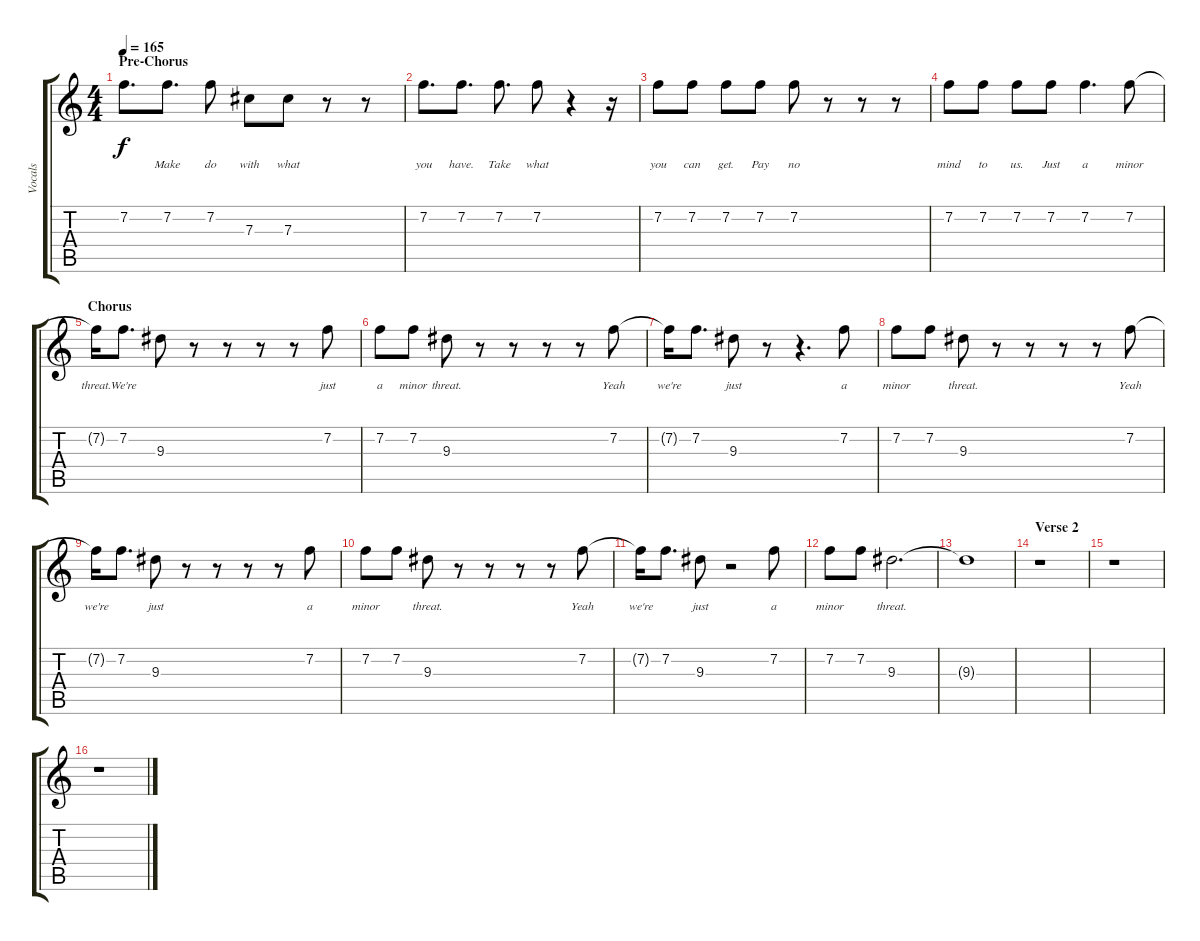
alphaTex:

\track ("Vocals" "Vocals") {instrument overdrivenguitar}
\staff {score tabs}
\tuning (Eb4 Bb3 Gb3 Db3 Ab2 Eb2) {hide}
\ts (4 4)
\section ("" "Pre-Chorus")
\tempo 165
\clef g2
\ks c
7.2.8{d lyrics (0 "") lyrics (1 "") lyrics (2 "") lyrics (3 "") lyrics (4 "") dy f} 7.2.8{d lyrics (0 "Make") lyrics (1 "") lyrics (2 "") lyrics (3 "") lyrics (4 "")} 7.2.8{lyrics (0 "do") lyrics (1 "") lyrics (2 "") lyrics (3 "") lyrics (4 "")} 7.3.8{lyrics (0 "with") lyrics (1 "") lyrics (2 "") lyrics (3 "") lyrics (4 "")} 7.3.8{lyrics (0 "what") lyrics (1 "") lyrics (2 "") lyrics (3 "") lyrics (4 "")} r.8 r.8 |
7.2.8{d lyrics (0 "you") lyrics (1 "") lyrics (2 "") lyrics (3 "") lyrics (4 "")} 7.2.8{d lyrics (0 "have.") lyrics (1 "") lyrics (2 "") lyrics (3 "") lyrics (4 "")} 7.2.8{d lyrics (0 "Take") lyrics (1 "") lyrics (2 "") lyrics (3 "") lyrics (4 "")} 7.2.8{lyrics (0 "what") lyrics (1 "") lyrics (2 "") lyrics (3 "") lyrics (4 "")} r.4 r.16 |
7.2.8{lyrics (0 "you") lyrics (1 "") lyrics (2 "") lyrics (3 "") lyrics (4 "")} 7.2.8{lyrics (0 "can") lyrics (1 "") lyrics (2 "") lyrics (3 "") lyrics (4 "")} 7.2.8{lyrics (0 "get.") lyrics (1 "") lyrics (2 "") lyrics (3 "") lyrics (4 "")} 7.2.8{lyrics (0 "Pay") lyrics (1 "") lyrics (2 "") lyrics (3 "") lyrics (4 "")} 7.2.8{lyrics (0 "no") lyrics (1 "") lyrics (2 "") lyrics (3 "") lyrics (4 "")} r.8 r.8 r.8 |
7.2.8{lyrics (0 "mind") lyrics (1 "") lyrics (2 "") lyrics (3 "") lyrics (4 "")} 7.2.8{lyrics (0 "to") lyrics (1 "") lyrics (2 "") lyrics (3 "") lyrics (4 "")} 7.2.8{lyrics (0 "us.") lyrics (1 "") lyrics (2 "") lyrics (3 "") lyrics (4 "")} 7.2.8{lyrics (0 "Just") lyrics (1 "") lyrics (2 "") lyrics (3 "") lyrics (4 "")} 7.2.4{d lyrics (0 "a") lyrics (1 "") lyrics (2 "") lyrics (3 "") lyrics (4 "")} 7.2.8{lyrics (0 "minor") lyrics (1 "") lyrics (2 "") lyrics (3 "") lyrics (4 "")} |
\section ("" "Chorus")
7.2{t}.16{lyrics (0 "threat.") lyrics (1 "") lyrics (2 "") lyrics (3 "") lyrics (4 "")} 7.2.8{d lyrics (0 "We're") lyrics (1 "") lyrics (2 "") lyrics (3 "") lyrics (4 "")} 9.3.8{lyrics (0 "") lyrics (1 "") lyrics (2 "") lyrics (3 "") lyrics (4 "")} r.8 r.8 r.8 r.8 7.2.8{lyrics (0 "just") lyrics (1 "") lyrics (2 "") lyrics (3 "") lyrics (4 "")} |
7.2.8{lyrics (0 "a") lyrics (1 "") lyrics (2 "") lyrics (3 "") lyrics (4 "")} 7.2.8{lyrics (0 "minor") lyrics (1 "") lyrics (2 "") lyrics (3 "") lyrics (4 "")} 9.3.8{lyrics (0 "threat.") lyrics (1 "") lyrics (2 "") lyrics (3 "") lyrics (4 "")} r.8 r.8 r.8 r.8 7.2.8{lyrics (0 "Yeah") lyrics (1 "") lyrics (2 "") lyrics (3 "") lyrics (4 "")} |
7.2{t}.16{lyrics (0 "we're") lyrics (1 "") lyrics (2 "") lyrics (3 "") lyrics (4 "")} 7.2.8{d lyrics (0 "") lyrics (1 "") lyrics (2 "") lyrics (3 "") lyrics (4 "")} 9.3.8{lyrics (0 "just") lyrics (1 "") lyrics (2 "") lyrics (3 "") lyrics (4 "")} r.8 r.4{d} 7.2.8{lyrics (0 "a") lyrics (1 "") lyrics (2 "") lyrics (3 "") lyrics (4 "")} |
7.2.8{lyrics (0 "minor") lyrics (1 "") lyrics (2 "") lyrics (3 "") lyrics (4 "")} 7.2.8{lyrics (0 "") lyrics (1 "") lyrics (2 "") lyrics (3 "") lyrics (4 "")} 9.3.8{lyrics (0 "threat.") lyrics (1 "") lyrics (2 "") lyrics (3 "") lyrics (4 "")} r.8 r.8 r.8 r.8 7.2.8{lyrics (0 "Yeah") lyrics (1 "") lyrics (2 "") lyrics (3 "") lyrics (4 "")} |
7.2{t}.16{lyrics (0 "we're") lyrics (1 "") lyrics (2 "") lyrics (3 "") lyrics (4 "")} 7.2.8{d lyrics (0 "") lyrics (1 "") lyrics (2 "") lyrics (3 "") lyrics (4 "")} 9.3.8{lyrics (0 "just") lyrics (1 "") lyrics (2 "") lyrics (3 "") lyrics (4 "")} r.8 r.8 r.8 r.8 7.2.8{lyrics (0 "a") lyrics (1 "") lyrics (2 "") lyrics (3 "") lyrics (4 "")} |
7.2.8{lyrics (0 "minor") lyrics (1 "") lyrics (2 "") lyrics (3 "") lyrics (4 "")} 7.2.8{lyrics (0 "") lyrics (1 "") lyrics (2 "") lyrics (3 "") lyrics (4 "")} 9.3.8{lyrics (0 "threat.") lyrics (1 "") lyrics (2 "") lyrics (3 "") lyrics (4 "")} r.8 r.8 r.8 r.8 7.2.8{lyrics (0 "Yeah") lyrics (1 "") lyrics (2 "") lyrics (3 "") lyrics (4 "")} |
7.2{t}.16{lyrics (0 "we're") lyrics (1 "") lyrics (2 "") lyrics (3 "") lyrics (4 "")} 7.2.8{d lyrics (0 "") lyrics (1 "") lyrics (2 "") lyrics (3 "") lyrics (4 "")} 9.3.8{lyrics (0 "just") lyrics (1 "") lyrics (2 "") lyrics (3 "") lyrics (4 "")} r.2 7.2.8{lyrics (0 "a") lyrics (1 "") lyrics (2 "") lyrics (3 "") lyrics (4 "")} |
7.2.8{lyrics (0 "minor") lyrics (1 "") lyrics (2 "") lyrics (3 "") lyrics (4 "")} 7.2.8{lyrics (0 "") lyrics (1 "") lyrics (2 "") lyrics (3 "") lyrics (4 "")} 9.3.2{d lyrics (0 "threat.") lyrics (1 "") lyrics (2 "") lyrics (3 "") lyrics (4 "")} |
9.3{t}.1{lyrics (0 "") lyrics (1 "") lyrics (2 "") lyrics (3 "") lyrics (4 "")} |
\section ("" "Verse 2")
r.1 |
r.1 |
r.1
